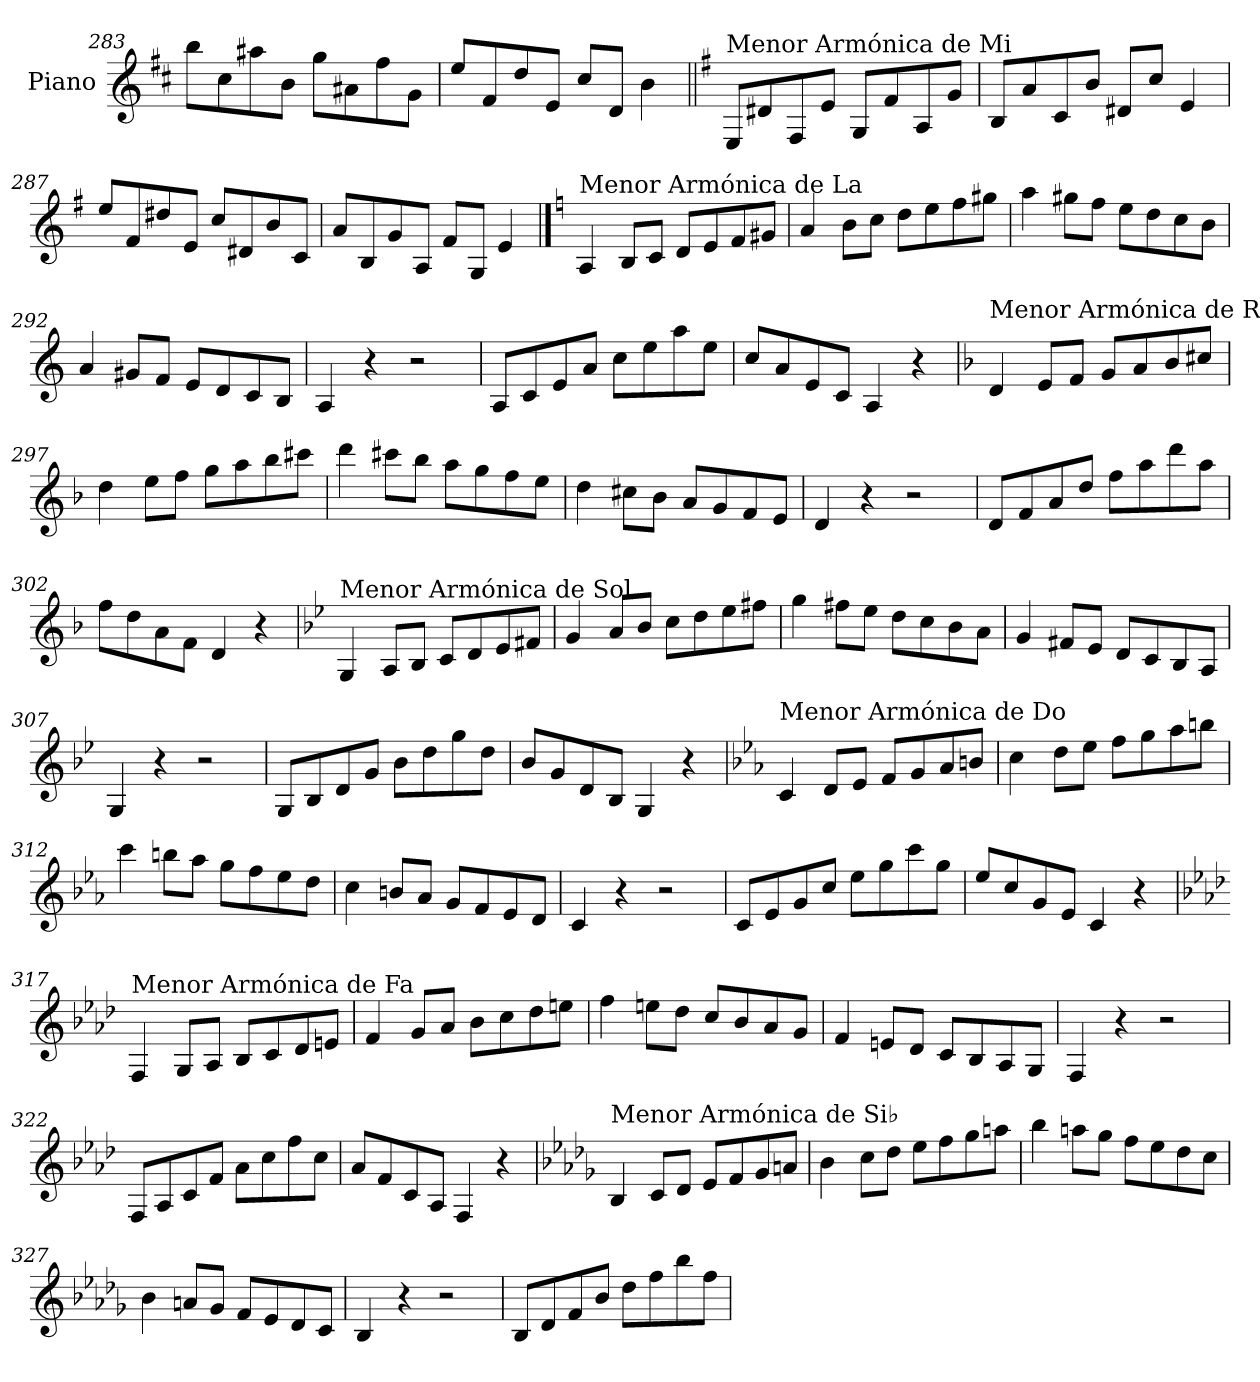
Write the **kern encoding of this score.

**kern
*part1
*staff1
*I"Piano
*I'Pno.
*clefG2
*k[f#c#]
=283
8bb\L
8cc#\
8aa#X\
8b\J
8gg\L
8a#X\
8ff#\
8g\J
=284
8ee/L
8f#/
8dd/
8e/J
8cc#/L
8d/J
4b\
!!LO:LB:g=z
=285||
*k[f#]
!LO:TX:a:t=Menor Armónica de Mi
8E/L
8d#X/
8F#/
8e/J
8G/L
8f#/
8A/
8g/J
=286
8B/L
8a/
8c/
8b/J
8d#X/L
8cc/J
4e/
=287
8ee/L
8f#/
8dd#X/
8e/J
8cc/L
8d#X/
8b/
8c/J
=288
8a/L
8B/
8g/
8A/J
8f#/L
8G/J
4e/
!!LO:PB:g=z
==289
*k[]
!LO:TX:a:t=Menor Armónica de La
4A/
8B/L
8c/J
8d/L
8e/
8f/
8g#X/J
=290
4a/
8b\L
8cc\J
8dd\L
8ee\
8ff\
8gg#X\J
=291
4aa\
8gg#X\L
8ff\J
8ee\L
8dd\
8cc\
8b\J
=292
4a/
8g#X/L
8f/J
8e/L
8d/
8c/
8B/J
=293
4A/
4r
2r
=294
8A/L
8c/
8e/
8a/J
8cc\L
8ee\
8aa\
8ee\J
=295
8cc/L
8a/
8e/
8c/J
4A/
4r
!!LO:LB:g=z
=296
*k[b-]
!LO:TX:a:t=Menor Armónica de Re
4d/
8e/L
8f/J
8g/L
8a/
8b-/
8cc#X/J
=297
4dd\
8ee\L
8ff\J
8gg\L
8aa\
8bb-\
8ccc#X\J
=298
4ddd\
8ccc#X\L
8bb-\J
8aa\L
8gg\
8ff\
8ee\J
=299
4dd\
8cc#X\L
8b-\J
8a/L
8g/
8f/
8e/J
=300
4d/
4r
2r
=301
8d/L
8f/
8a/
8dd/J
8ff\L
8aa\
8ddd\
8aa\J
=302
8ff\L
8dd\
8a\
8f\J
4d/
4r
!!LO:LB:g=z
=303
*k[b-e-]
!LO:TX:a:t=Menor Armónica de Sol
4G/
8A/L
8B-/J
8c/L
8d/
8e-/
8f#X/J
=304
4g/
8a/L
8b-/J
8cc\L
8dd\
8ee-\
8ff#X\J
=305
4gg\
8ff#X\L
8ee-\J
8dd\L
8cc\
8b-\
8a\J
=306
4g/
8f#X/L
8e-/J
8d/L
8c/
8B-/
8A/J
=307
4G/
4r
2r
=308
8G/L
8B-/
8d/
8g/J
8b-\L
8dd\
8gg\
8dd\J
=309
8b-/L
8g/
8d/
8B-/J
4G/
4r
!!LO:LB:g=z
=310
*k[b-e-a-]
!LO:TX:a:t=Menor Armónica de Do
4c/
8d/L
8e-/J
8f/L
8g/
8a-/
8bn/J
=311
4cc\
8dd\L
8ee-\J
8ff\L
8gg\
8aa-\
8bbn\J
=312
4ccc\
8bbn\L
8aa-\J
8gg\L
8ff\
8ee-\
8dd\J
=313
4cc\
8bn/L
8a-/J
8g/L
8f/
8e-/
8d/J
=314
4c/
4r
2r
=315
8c/L
8e-/
8g/
8cc/J
8ee-\L
8gg\
8ccc\
8gg\J
=316
8ee-/L
8cc/
8g/
8e-/J
4c/
4r
!!LO:LB:g=z
=317
*k[b-e-a-d-]
!LO:TX:a:t=Menor Armónica de Fa
4F/
8G/L
8A-/J
8B-/L
8c/
8d-/
8en/J
=318
4f/
8g/L
8a-/J
8b-\L
8cc\
8dd-\
8een\J
=319
4ff\
8een\L
8dd-\J
8cc/L
8b-/
8a-/
8g/J
=320
4f/
8en/L
8d-/J
8c/L
8B-/
8A-/
8G/J
=321
4F/
4r
2r
=322
8F/L
8A-/
8c/
8f/J
8a-\L
8cc\
8ff\
8cc\J
=323
8a-/L
8f/
8c/
8A-/J
4F/
4r
!!LO:LB:g=z
=324
*k[b-e-a-d-g-]
!LO:TX:a:t=Menor Armónica de Si♭
4B-/
8c/L
8d-/J
8e-/L
8f/
8g-/
8an/J
=325
4b-\
8cc\L
8dd-\J
8ee-\L
8ff\
8gg-\
8aan\J
=326
4bb-\
8aan\L
8gg-\J
8ff\L
8ee-\
8dd-\
8cc\J
=327
4b-\
8an/L
8g-/J
8f/L
8e-/
8d-/
8c/J
=328
4B-/
4r
2r
=329
8B-/L
8d-/
8f/
8b-/J
8dd-\L
8ff\
8bb-\
8ff\J
=
*-
